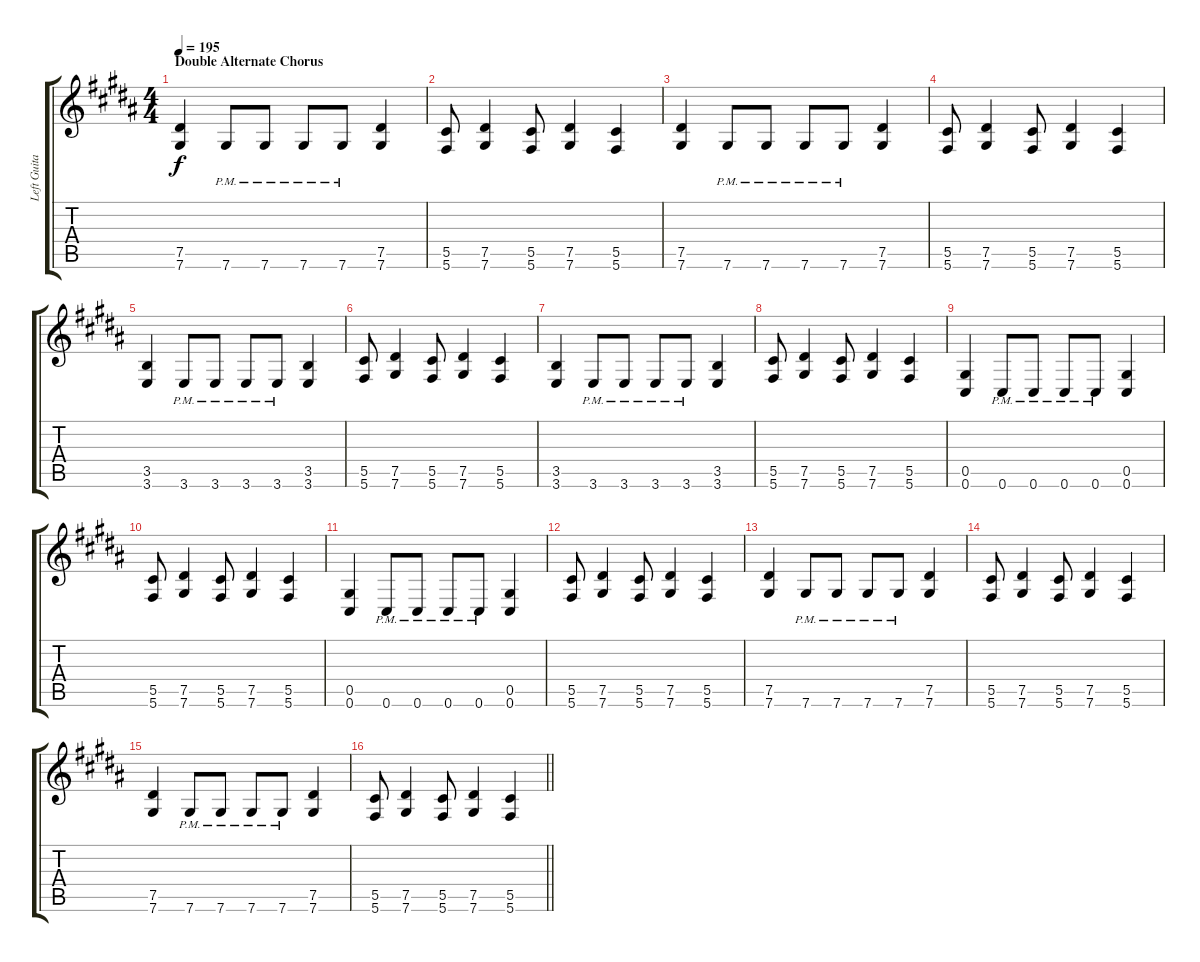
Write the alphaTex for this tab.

\track ("Left Guitar" "Left Guita") {instrument distortionguitar}
\staff {score tabs}
\tuning (Eb4 Bb3 Gb3 Db3 Ab2 Db2) {hide}
\ts (4 4)
\section ("" "Double Alternate Chorus")
\tempo 195
\clef g2
\ks b
(7.5 7.6).4{dy f} 7.6{pm}.8 7.6{pm}.8 7.6{pm}.8 7.6{pm}.8 (7.5 7.6).4 |
(5.5 5.6).8 (7.5 7.6).4 (5.5 5.6).8 (7.5 7.6).4 (5.5 5.6).4 |
(7.5 7.6).4 7.6{pm}.8 7.6{pm}.8 7.6{pm}.8 7.6{pm}.8 (7.5 7.6).4 |
(5.5 5.6).8 (7.5 7.6).4 (5.5 5.6).8 (7.5 7.6).4 (5.5 5.6).4 |
(3.5 3.6).4 3.6{pm}.8 3.6{pm}.8 3.6{pm}.8 3.6{pm}.8 (3.5 3.6).4 |
(5.5 5.6).8 (7.5 7.6).4 (5.5 5.6).8 (7.5 7.6).4 (5.5 5.6).4 |
(3.5 3.6).4 3.6{pm}.8 3.6{pm}.8 3.6{pm}.8 3.6{pm}.8 (3.5 3.6).4 |
(5.5 5.6).8 (7.5 7.6).4 (5.5 5.6).8 (7.5 7.6).4 (5.5 5.6).4 |
(0.5 0.6).4 0.6{pm}.8 0.6{pm}.8 0.6{pm}.8 0.6{pm}.8 (0.5 0.6).4 |
(5.5 5.6).8 (7.5 7.6).4 (5.5 5.6).8 (7.5 7.6).4 (5.5 5.6).4 |
(0.5 0.6).4 0.6{pm}.8 0.6{pm}.8 0.6{pm}.8 0.6{pm}.8 (0.5 0.6).4 |
(5.5 5.6).8 (7.5 7.6).4 (5.5 5.6).8 (7.5 7.6).4 (5.5 5.6).4 |
(7.5 7.6).4 7.6{pm}.8 7.6{pm}.8 7.6{pm}.8 7.6{pm}.8 (7.5 7.6).4 |
(5.5 5.6).8 (7.5 7.6).4 (5.5 5.6).8 (7.5 7.6).4 (5.5 5.6).4 |
(7.5 7.6).4 7.6{pm}.8 7.6{pm}.8 7.6{pm}.8 7.6{pm}.8 (7.5 7.6).4 |
\barLineRight lightlight
(5.5 5.6).8 (7.5 7.6).4 (5.5 5.6).8 (7.5 7.6).4 (5.5 5.6).4
